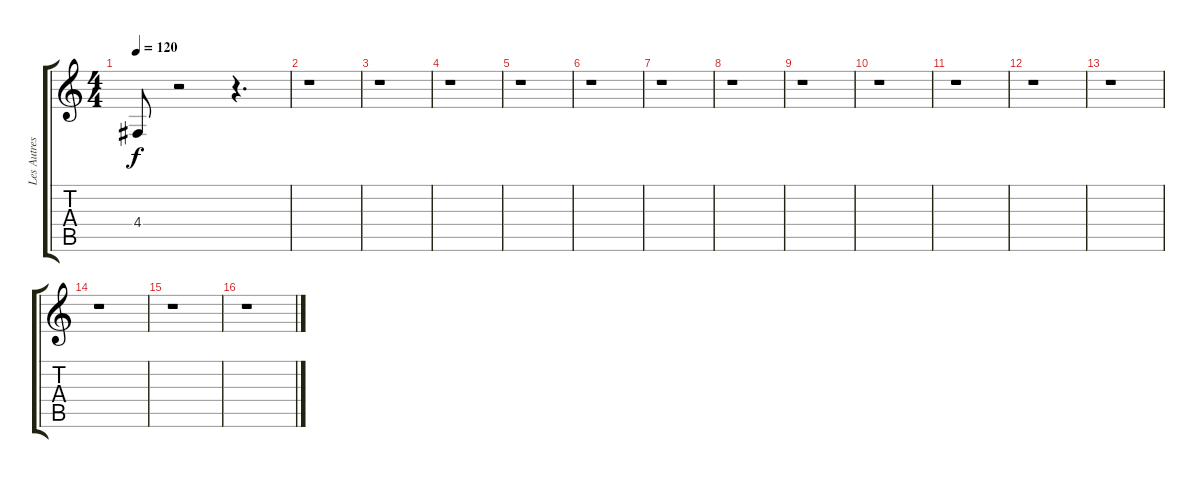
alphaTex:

\track ("Les Autres Wriggles" "Les Autres") {instrument sopranosax}
\staff {score tabs}
\tuning (E4 B3 G3 D3 A2 E2) {hide}
\ts (4 4)
\tempo 120
\clef g2
\ks c
4.4.8{dy f} r.2 r.4{d} |
r.1 |
r.1 |
r.1 |
r.1 |
r.1 |
r.1 |
r.1 |
r.1 |
r.1 |
r.1 |
r.1 |
r.1 |
r.1 |
r.1 |
r.1
